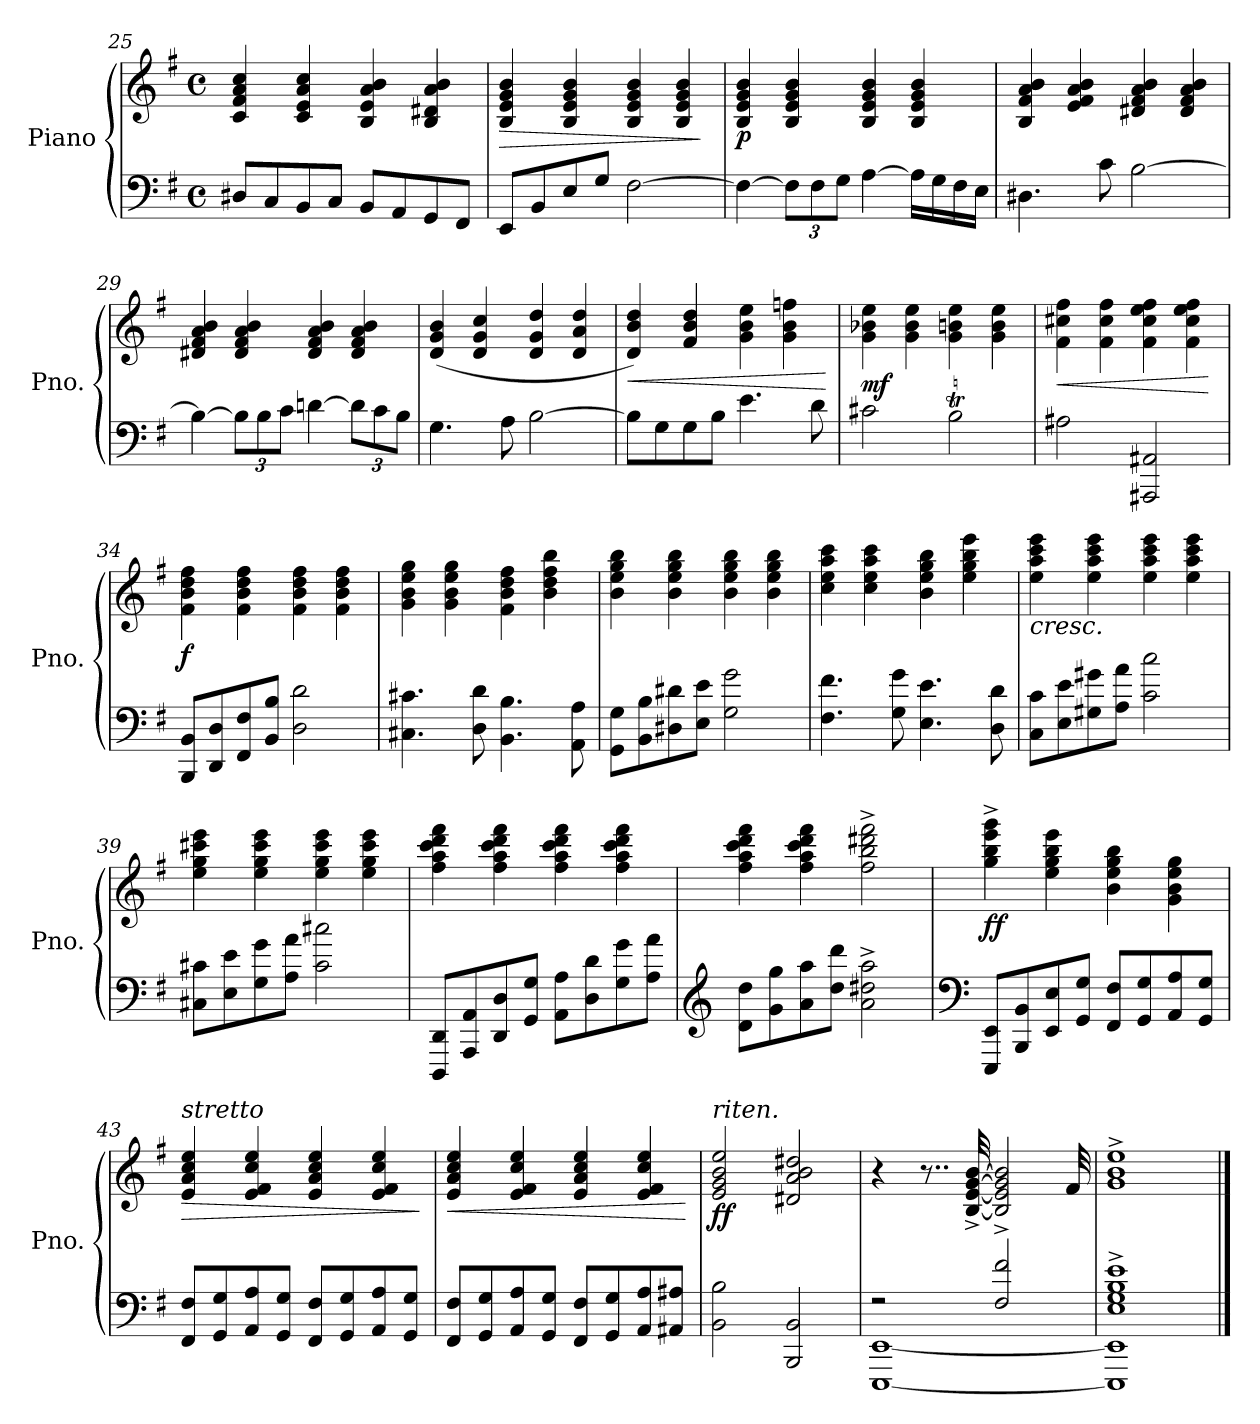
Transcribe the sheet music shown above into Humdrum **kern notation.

**kern	**kern	**dynam
*part1	*part1	*part1
*staff2	*staff1	*staff1/2
*I"Piano	*	*
*I'Pno.	*	*
*clefF4	*clefG2	*
*k[f#]	*k[f#]	*
*M4/4	*M4/4	*
*met(c)	*met(c)	*
=25	=25	=25
8D#X/L	4c/ 4f#/ 4a/ 4cc/	.
8C/	.	.
8BB/	4c/ 4e/ 4a/ 4cc/	.
8C/J	.	.
8BB/L	4B/ 4e/ 4a/ 4b/	.
8AA/	.	.
8GG/	4B/ 4d#X/ 4a/ 4b/	.
8FF#/J	.	.
=26	=26	=26
!	!	!LO:HP:b
8EE/L	4B/ 4e/ 4g/ 4b/	>
8BB/	.	.
8E/	4B/ 4e/ 4g/ 4b/	.
8G/J	.	.
[2F#\	4B/ 4e/ 4g/ 4b/	.
.	4B/ 4e/ 4g/ 4b/	.
.	.	]
!!LO:PB:g=z
=27	=27	=27
!	!	!LO:DY:b
4F#\_	4B/ 4e/ 4g/ 4b/	p
*Xbrackettup	*	*
12F#\L]	4B/ 4e/ 4g/ 4b/	.
12F#\	.	.
12G\J	.	.
[4A\	4B/ 4e/ 4g/ 4b/	.
16A\LL]	4B/ 4e/ 4g/ 4b/	.
16G\	.	.
16F#\	.	.
16E\JJ	.	.
=28	=28	=28
4.D#X\	4B/ 4f#/ 4a/ 4b/	.
.	4e/ 4f#/ 4a/ 4b/	.
8c\	.	.
[2B\	4d#X/ 4f#/ 4a/ 4b/	.
.	4d#/ 4f#/ 4a/ 4b/	.
=29	=29	=29
4B\_	4d#X/ 4f#/ 4a/ 4b/	.
12B\L]	4d#/ 4f#/ 4a/ 4b/	.
12B\	.	.
12c\J	.	.
[4dn\	4d#/ 4f#/ 4a/ 4b/	.
12d\L]	4d#/ 4f#/ 4a/ 4b/	.
12c\	.	.
12B\J	.	.
=30	=30	=30
4.G\	(>4d/ 4g/ 4b/	.
.	4d/ 4g/ 4cc/	.
8A\	.	.
[2B\	4d/ 4g/ 4dd/	.
.	4d/ 4a/ 4dd/	.
=31	=31	=31
!	!	!LO:HP:b
8B\L]	4d/ 4b/ 4dd/)	<
8G\	.	.
8G\	4f#/ 4b/ 4dd/	.
8B\J	.	.
4.e\	4g\ 4b\ 4ee\	.
.	4g\ 4b\ 4ffn\	.
8d\	.	.
.	.	[
!!LO:LB:g=z
=32	=32	=32
!	!	!LO:DY:b
2c#X\	4g\ 4b-X\ 4ee\	mf
.	4g\ 4b-\ 4ee\	.
2Bt\	4g\ 4bn\ 4ee\	.
.	4g\ 4b\ 4ee\	.
=33	=33	=33
!	!	!LO:HP:b
2A#X\	4f#\ 4cc#X\ 4ff#\	<
.	4f#\ 4cc#\ 4ff#\	.
2AAA#X/ 2AA#X/	4f#\ 4cc#\ 4ee\ 4ff#\	.
.	4f#\ 4cc#\ 4ee\ 4ff#\	.
.	.	[
=34	=34	=34
!	!	!LO:DY:b
8BBB/ 8BB/L	4f#\ 4b\ 4dd\ 4ff#\	f
8DD/ 8D/	.	.
8FF#/ 8F#/	4f#\ 4b\ 4dd\ 4ff#\	.
8BB/ 8B/J	.	.
2D\ 2d\	4f#\ 4b\ 4dd\ 4ff#\	.
.	4f#\ 4b\ 4dd\ 4ff#\	.
=35	=35	=35
4.C#X\ 4.c#X\	4g\ 4b\ 4ee\ 4gg\	.
.	4g\ 4b\ 4ee\ 4gg\	.
8D\ 8d\	.	.
4.BB\ 4.B\	4f#\ 4b\ 4dd\ 4ff#\	.
.	4b\ 4dd\ 4ff#\ 4bb\	.
8AA\ 8A\	.	.
=36	=36	=36
8GG\ 8G\L	4b\ 4ee\ 4gg\ 4bb\	.
8BB\ 8B\	.	.
8D#X\ 8d#X\	4b\ 4ee\ 4gg\ 4bb\	.
8E\ 8e\J	.	.
2G\ 2g\	4b\ 4ee\ 4gg\ 4bb\	.
.	4b\ 4ee\ 4gg\ 4bb\	.
=37	=37	=37
4.F#\ 4.f#\	4cc\ 4ee\ 4aa\ 4ccc\	.
.	4cc\ 4ee\ 4aa\ 4ccc\	.
8G\ 8g\	.	.
4.E\ 4.e\	4b\ 4ee\ 4gg\ 4bb\	.
.	4ee\ 4gg\ 4bb\ 4eee\	.
8D\ 8d\	.	.
!!LO:LB:g=z
=38	=38	=38
!	!LO:TX:b:i:t=cresc.	!
8C\ 8c\L	4ee\ 4aa\ 4ccc\ 4eee\	.
8E\ 8e\	.	.
8G#X\ 8g#X\	4ee\ 4aa\ 4ccc\ 4eee\	.
8A\ 8a\J	.	.
2c\ 2cc\	4ee\ 4aa\ 4ccc\ 4eee\	.
.	4ee\ 4aa\ 4ccc\ 4eee\	.
=39	=39	=39
8C#X\ 8c#X\L	4ee\ 4gg\ 4ccc#X\ 4eee\	.
8E\ 8e\	.	.
8G\ 8g\	4ee\ 4gg\ 4ccc#\ 4eee\	.
8A\ 8a\J	.	.
2c#\ 2cc#X\	4ee\ 4gg\ 4ccc#\ 4eee\	.
.	4ee\ 4gg\ 4ccc#\ 4eee\	.
=40	=40	=40
8DDD/ 8DD/L	4ff#\ 4aa\ 4ccc\ 4ddd\ 4fff#\	.
8AAA/ 8AA/	.	.
8DD/ 8D/	4ff#\ 4aa\ 4ccc\ 4ddd\ 4fff#\	.
8GG/ 8G/J	.	.
8AA\ 8A\L	4ff#\ 4aa\ 4ccc\ 4ddd\ 4fff#\	.
8D\ 8d\	.	.
8G\ 8g\	4ff#\ 4aa\ 4ccc\ 4ddd\ 4fff#\	.
8A\ 8a\J	.	.
=41	=41	=41
*clefG2	*	*
8d\ 8dd\L	4ff#\ 4aa\ 4ccc\ 4ddd\ 4fff#\	.
8g\ 8gg\	.	.
8a\ 8aa\	4ff#\ 4aa\ 4ccc\ 4ddd\ 4fff#\	.
8dd\ 8ddd\J	.	.
2a\^ 2dd#X\^ 2aa\^	2ff#\^ 2bb\^ 2ddd#X\^ 2fff#\^	.
!!LO:LB:g=z
=42	=42	=42
*clefF4	*	*
!	!	!LO:DY:b
8EEE/ 8EE/L	4gg\^ 4bb\^ 4eee\^ 4ggg\^	ff
8BBB/ 8BB/	.	.
8EE/ 8E/	4ee\ 4gg\ 4bb\ 4eee\	.
8GG/ 8G/J	.	.
8FF#/ 8F#/L	4b\ 4ee\ 4gg\ 4bb\	.
8GG/ 8G/	.	.
8AA/ 8A/	4g\ 4b\ 4ee\ 4gg\	.
8GG/ 8G/J	.	.
=43	=43	=43
!	!LO:TX:a:i:t=stretto	!
!	!	!LO:HP:b
8FF#/ 8F#/L	4e/ 4a/ 4cc/ 4ee/	>
8GG/ 8G/	.	.
8AA/ 8A/	4e/ 4f#/ 4cc/ 4ee/	.
8GG/ 8G/J	.	.
8FF#/ 8F#/L	4e/ 4a/ 4cc/ 4ee/	.
8GG/ 8G/	.	.
8AA/ 8A/	4e/ 4f#/ 4cc/ 4ee/	.
8GG/ 8G/J	.	.
.	.	]
=44	=44	=44
!	!	!LO:HP:b
8FF#/ 8F#/L	4e/ 4a/ 4cc/ 4ee/	<
8GG/ 8G/	.	.
8AA/ 8A/	4e/ 4f#/ 4cc/ 4ee/	.
8GG/ 8G/J	.	.
8FF#/ 8F#/L	4e/ 4a/ 4cc/ 4ee/	.
8GG/ 8G/	.	.
8AA/ 8A/	4e/ 4f#/ 4cc/ 4ee/	.
8AA#X/ 8A#X/J	.	.
.	.	[
=45	=45	=45
!	!LO:TX:a:i:t=riten.	!
!	!	!LO:DY:b
2BB\ 2B\	2e/ 2g/ 2b/ 2ee/	ff
2BBB/ 2BB/	2d#X/ 2a/ 2b/ 2dd#X/	.
=46	=46	=46
*^	*	*
2r	[1EEE [1EE	4r	.
.	.	8..r	.
.	.	[32B/^ [32e/^ [32g/^ [32b/^	.
!	!	!LO:N:vis=2	!
2F#/^ 2f#/^	.	4...B/] 4...e/] 4...g/] 4...b/]	.
.	.	32f#/	.
=47	=47	=47	=47
1E^ 1G^ 1B^ 1e^	1EEE] 1EE]	1g^ 1b^ 1ee^	.
*v	*v	*	*
==	==	==
*-	*-	*-
